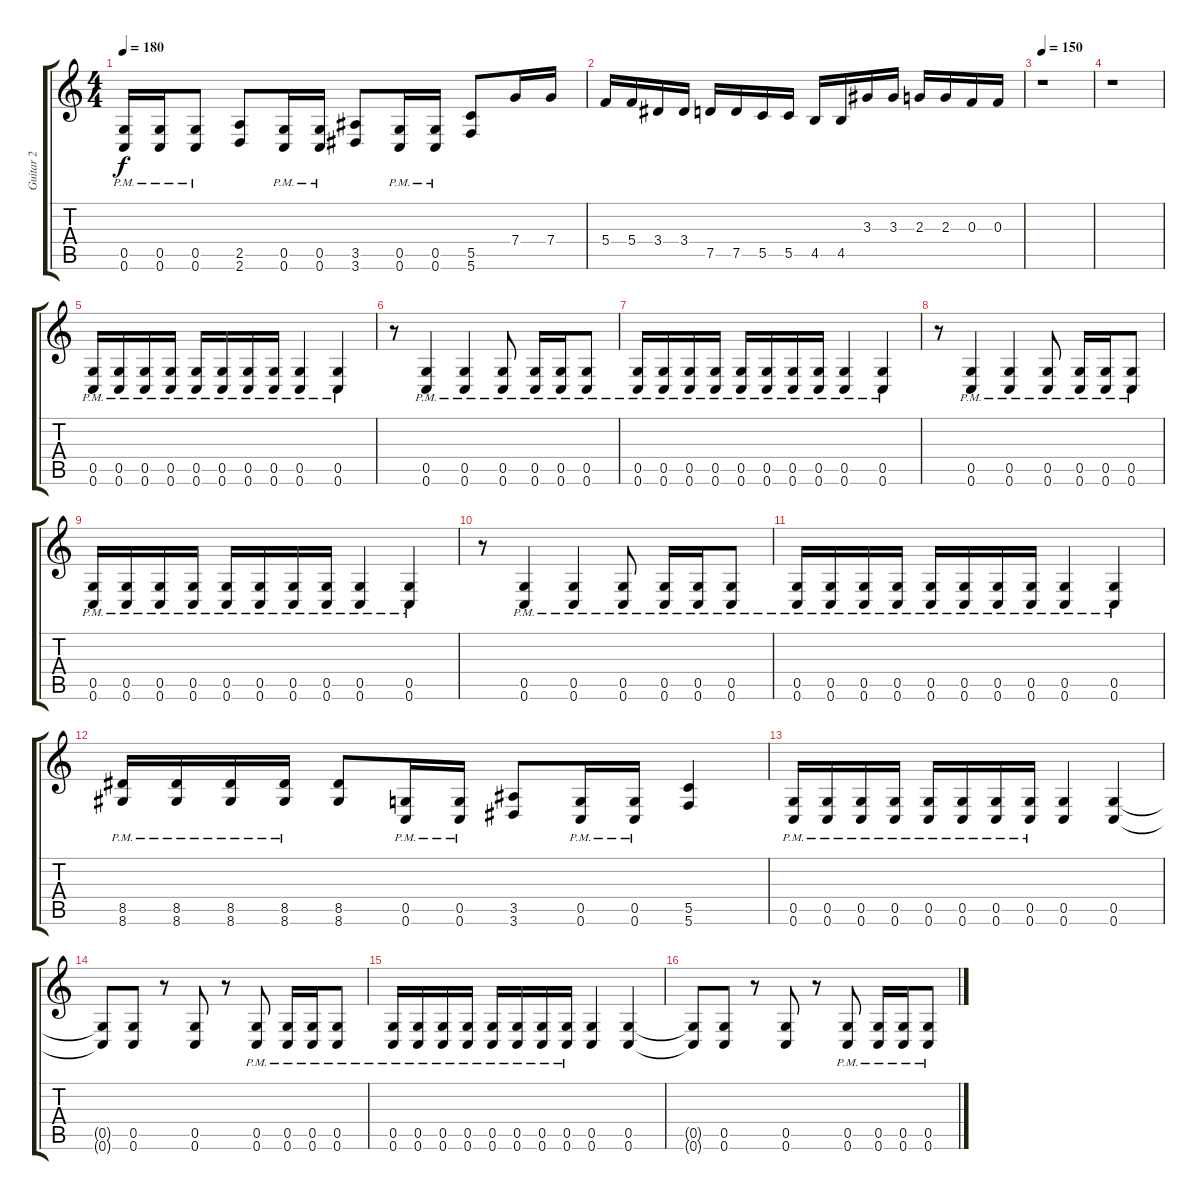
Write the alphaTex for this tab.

\track ("Guitar 2" "Guitar 2") {instrument distortionguitar}
\staff {score tabs}
\tuning (D4 A3 F3 C3 G2 C2) {hide}
\ts (4 4)
\tempo 180
\clef g2
\ks c
(0.5{pm} 0.6{pm}).16{dy f} (0.5{pm} 0.6{pm}).16 (0.5{pm} 0.6{pm}).8 (2.5 2.6).8 (0.5{pm} 0.6{pm}).16 (0.5{pm} 0.6{pm}).16 (3.5 3.6).8 (0.5{pm} 0.6{pm}).16 (0.5{pm} 0.6{pm}).16 (5.5 5.6).8 7.4.16 7.4.16 |
5.4.16 5.4.16 3.4.16 3.4.16 7.5.16 7.5.16 5.5.16 5.5.16 4.5.16 4.5.16 3.3.16 3.3.16 2.3.16 2.3.16 0.3.16 0.3.16 |
\tempo 150
r.1 |
r.1 |
(0.5{pm} 0.6{pm}).16 (0.5{pm} 0.6{pm}).16 (0.5{pm} 0.6{pm}).16 (0.5{pm} 0.6{pm}).16 (0.5{pm} 0.6{pm}).16 (0.5{pm} 0.6{pm}).16 (0.5{pm} 0.6{pm}).16 (0.5{pm} 0.6{pm}).16 (0.5{pm} 0.6{pm}).4 (0.5{pm} 0.6{pm}).4 |
r.8 (0.5{pm} 0.6{pm}).4 (0.5{pm} 0.6{pm}).4 (0.5{pm} 0.6{pm}).8 (0.5{pm} 0.6{pm}).16 (0.5{pm} 0.6{pm}).16 (0.5{pm} 0.6{pm}).8 |
(0.5{pm} 0.6{pm}).16 (0.5{pm} 0.6{pm}).16 (0.5{pm} 0.6{pm}).16 (0.5{pm} 0.6{pm}).16 (0.5{pm} 0.6{pm}).16 (0.5{pm} 0.6{pm}).16 (0.5{pm} 0.6{pm}).16 (0.5{pm} 0.6{pm}).16 (0.5{pm} 0.6{pm}).4 (0.5{pm} 0.6{pm}).4 |
r.8 (0.5{pm} 0.6{pm}).4 (0.5{pm} 0.6{pm}).4 (0.5{pm} 0.6{pm}).8 (0.5{pm} 0.6{pm}).16 (0.5{pm} 0.6{pm}).16 (0.5{pm} 0.6{pm}).8 |
(0.5{pm} 0.6{pm}).16 (0.5{pm} 0.6{pm}).16 (0.5{pm} 0.6{pm}).16 (0.5{pm} 0.6{pm}).16 (0.5{pm} 0.6{pm}).16 (0.5{pm} 0.6{pm}).16 (0.5{pm} 0.6{pm}).16 (0.5{pm} 0.6{pm}).16 (0.5{pm} 0.6{pm}).4 (0.5{pm} 0.6{pm}).4 |
r.8 (0.5{pm} 0.6{pm}).4 (0.5{pm} 0.6{pm}).4 (0.5{pm} 0.6{pm}).8 (0.5{pm} 0.6{pm}).16 (0.5{pm} 0.6{pm}).16 (0.5{pm} 0.6{pm}).8 |
(0.5{pm} 0.6{pm}).16 (0.5{pm} 0.6{pm}).16 (0.5{pm} 0.6{pm}).16 (0.5{pm} 0.6{pm}).16 (0.5{pm} 0.6{pm}).16 (0.5{pm} 0.6{pm}).16 (0.5{pm} 0.6{pm}).16 (0.5{pm} 0.6{pm}).16 (0.5{pm} 0.6{pm}).4 (0.5{pm} 0.6{pm}).4 |
(8.5{pm} 8.6{pm}).16 (8.5{pm} 8.6{pm}).16 (8.5{pm} 8.6{pm}).16 (8.5{pm} 8.6{pm}).16 (8.5 8.6).8 (0.5{pm} 0.6{pm}).16 (0.5{pm} 0.6{pm}).16 (3.5 3.6).8 (0.5{pm} 0.6{pm}).16 (0.5{pm} 0.6{pm}).16 (5.5 5.6).4 |
(0.5{pm} 0.6{pm}).16 (0.5{pm} 0.6{pm}).16 (0.5{pm} 0.6{pm}).16 (0.5{pm} 0.6{pm}).16 (0.5{pm} 0.6{pm}).16 (0.5{pm} 0.6{pm}).16 (0.5{pm} 0.6{pm}).16 (0.5{pm} 0.6{pm}).16 (0.5 0.6).4 (0.5 0.6).4 |
(0.5{t} 0.6{t}).8 (0.5 0.6).8 r.8 (0.5 0.6).8 r.8 (0.5{pm} 0.6{pm}).8 (0.5{pm} 0.6{pm}).16 (0.5{pm} 0.6{pm}).16 (0.5{pm} 0.6{pm}).8 |
(0.5{pm} 0.6{pm}).16 (0.5{pm} 0.6{pm}).16 (0.5{pm} 0.6{pm}).16 (0.5{pm} 0.6{pm}).16 (0.5{pm} 0.6{pm}).16 (0.5{pm} 0.6{pm}).16 (0.5{pm} 0.6{pm}).16 (0.5{pm} 0.6{pm}).16 (0.5 0.6).4 (0.5 0.6).4 |
(0.5{t} 0.6{t}).8 (0.5 0.6).8 r.8 (0.5 0.6).8 r.8 (0.5{pm} 0.6{pm}).8 (0.5{pm} 0.6{pm}).16 (0.5{pm} 0.6{pm}).16 (0.5{pm} 0.6{pm}).8
